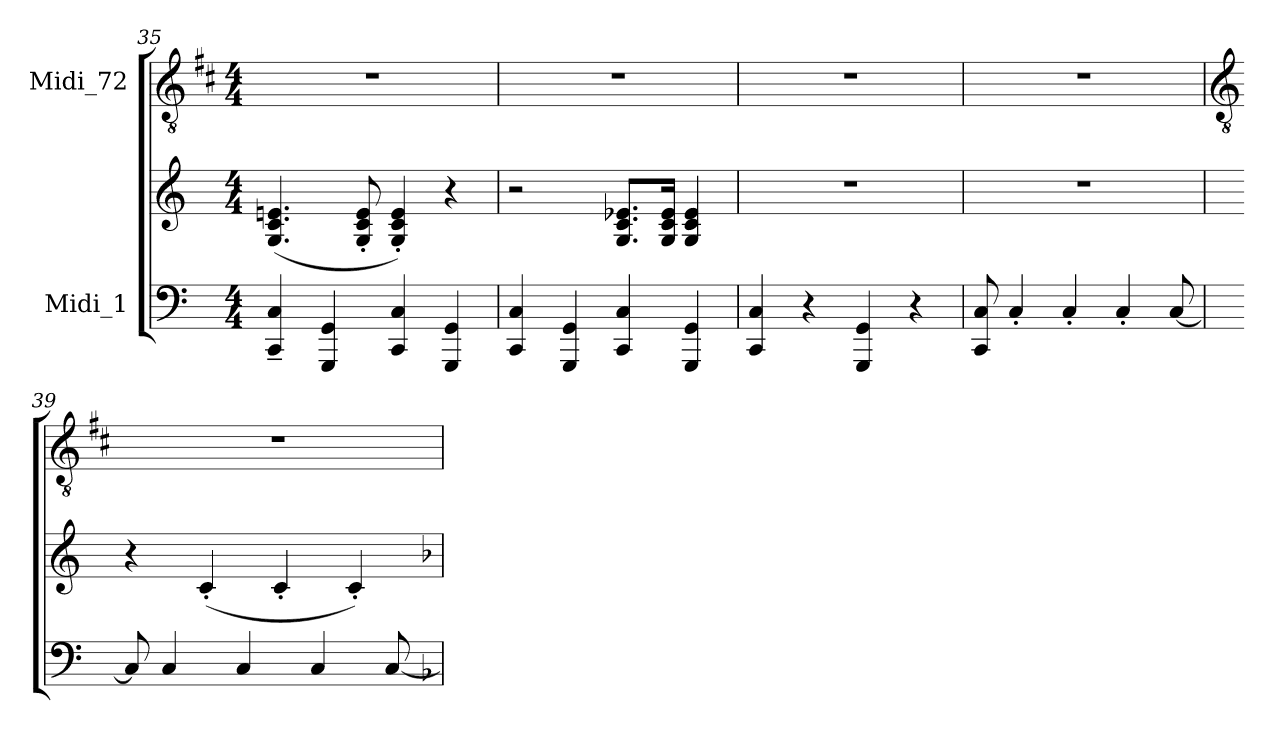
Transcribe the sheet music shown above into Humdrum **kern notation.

**kern	**kern	**kern
*part2	*part2	*part1
*staff3	*staff2	*staff1
*I"Midi_1	*	*I"Midi_72
*clefF4	*clefG2	*clefGv2
*	*	*ITrd1c2
*k[]	*k[]	*k[]
*C:	*C:	*C:
*M4/4	*M4/4	*M4/4
=35	=35	=35
4CC~ 4C~	(<4.G 4.c 4.en	1r
4GGG 4GG	.	.
.	8G' 8c' 8e'	.
4CC 4C	4G' 4c' 4e')	.
4GGG 4GG	4r	.
=36	=36	=36
4CC 4C	2r	1r
4GGG 4GG	.	.
4CC 4C	8.G 8.c 8.e-XL	.
.	16G 16c 16e-J	.
4GGG 4GG	4G 4c 4e-	.
=37	=37	=37
4CC 4C	1r	1r
4r	.	.
4GGG 4GG	.	.
4r	.	.
=38	=38	=38
8CC 8C	1r	1r
4C'	.	.
4C'	.	.
4C'	.	.
[8C	.	.
*	*	*k[b-]
*	*	*F:
!!LO:LB:g=z
=39	=39	=39
*	*	*clefGv2
8C]	4r	1r
4C	.	.
.	(<4c'	.
4C	.	.
.	4c'	.
4C	.	.
.	4c')	.
[8C	.	.
*k[b-]	*k[b-]	*
*F:	*F:	*
=	=	=
*-	*-	*-
